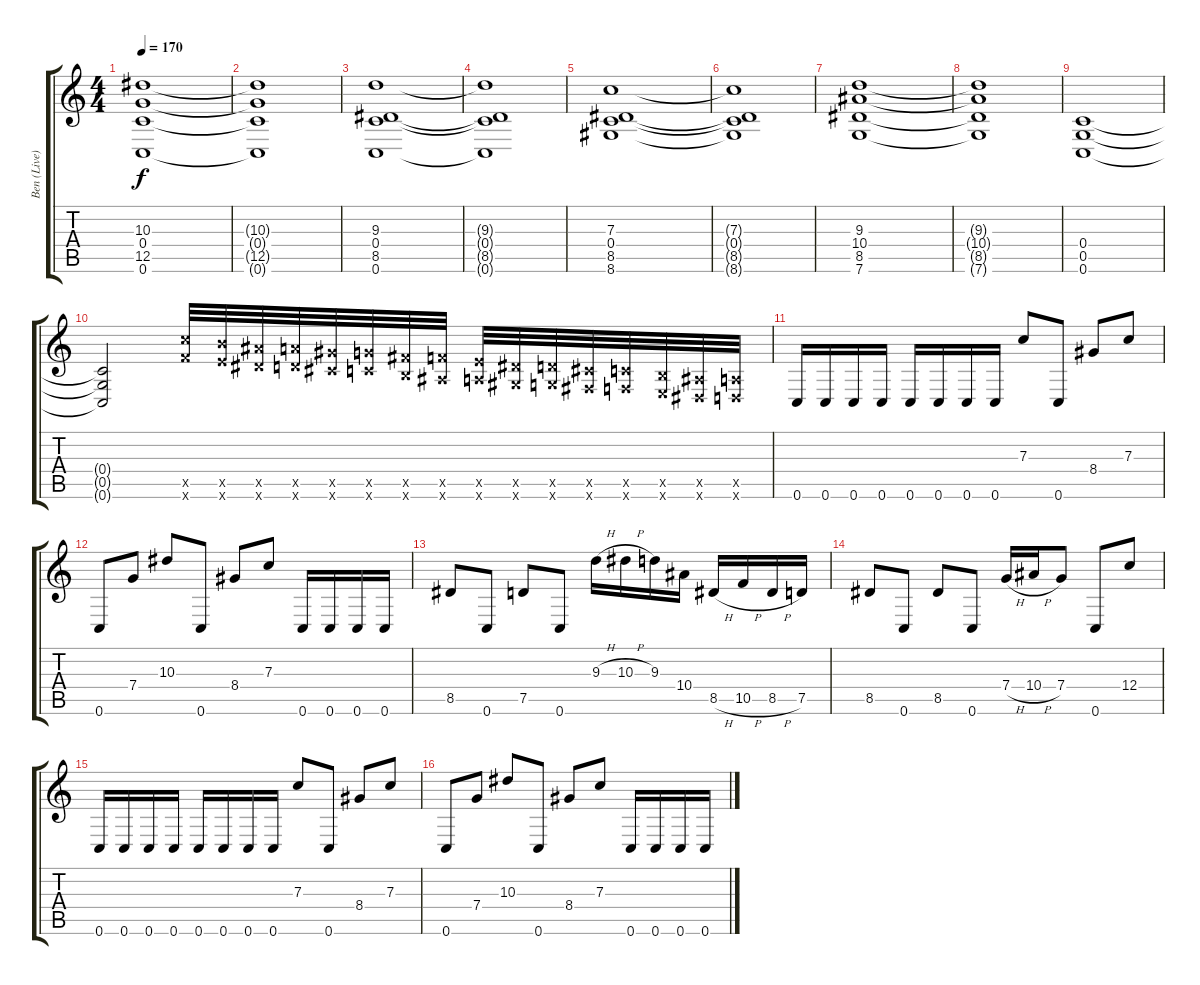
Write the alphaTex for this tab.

\track ("Ben (Live)" "Ben (Live)") {mute instrument distortionguitar}
\staff {score tabs}
\tuning (D4 A3 F3 C3 G2 C2) {hide}
\ts (4 4)
\tempo 170
\clef g2
\ks c
(10.3 0.4 12.5 0.6).1{dy f instrument distortionguitar} |
(10.3{t} 0.4{t} 12.5{t} 0.6{t}).1 |
(9.3 0.4 8.5 0.6).1 |
(9.3{t} 0.4{t} 8.5{t} 0.6{t}).1 |
(7.3 0.4 8.5 8.6).1 |
(7.3{t} 0.4{t} 8.5{t} 8.6{t}).1 |
(9.3 10.4 8.5 7.6).1 |
(9.3{t} 10.4{t} 8.5{t} 7.6{t}).1 |
(0.4 0.5 0.6).1 |
(0.4{t} 0.5{t} 0.6{t}).2 (17.5{x} 17.6{x}).32{instrument guitarfretnoise} (16.5{x} 16.6{x}).32 (15.5{x} 15.6{x}).32 (14.5{x} 14.6{x}).32 (13.5{x} 13.6{x}).32 (12.5{x} 12.6{x}).32 (11.5{x} 11.6{x}).32 (10.5{x} 10.6{x}).32 (9.5{x} 9.6{x}).32 (8.5{x} 8.6{x}).32 (7.5{x} 7.6{x}).32 (6.5{x} 6.6{x}).32 (5.5{x} 5.6{x}).32 (4.5{x} 4.6{x}).32 (3.5{x} 3.6{x}).32 (2.5{x} 2.6{x}).32 |
0.6.16{instrument distortionguitar} 0.6.16 0.6.16 0.6.16 0.6.16 0.6.16 0.6.16 0.6.16 7.3.8 0.6.8 8.4.8 7.3.8 |
0.6.8 7.4.8 10.3.8 0.6.8 8.4.8 7.3.8 0.6.16 0.6.16 0.6.16 0.6.16 |
8.5.8 0.6.8 7.5.8 0.6.8 9.3{h}.16 10.3{h}.16 9.3.16 10.4.16 8.5{h}.16 10.5{h}.16 8.5{h}.16 7.5.16 |
8.5.8 0.6.8 8.5.8 0.6.8 7.4{h}.16 10.4{h}.16 7.4.8 0.6.8 12.4.8 |
0.6.16 0.6.16 0.6.16 0.6.16 0.6.16 0.6.16 0.6.16 0.6.16 7.3.8 0.6.8 8.4.8 7.3.8 |
0.6.8 7.4.8 10.3.8 0.6.8 8.4.8 7.3.8 0.6.16 0.6.16 0.6.16 0.6.16
